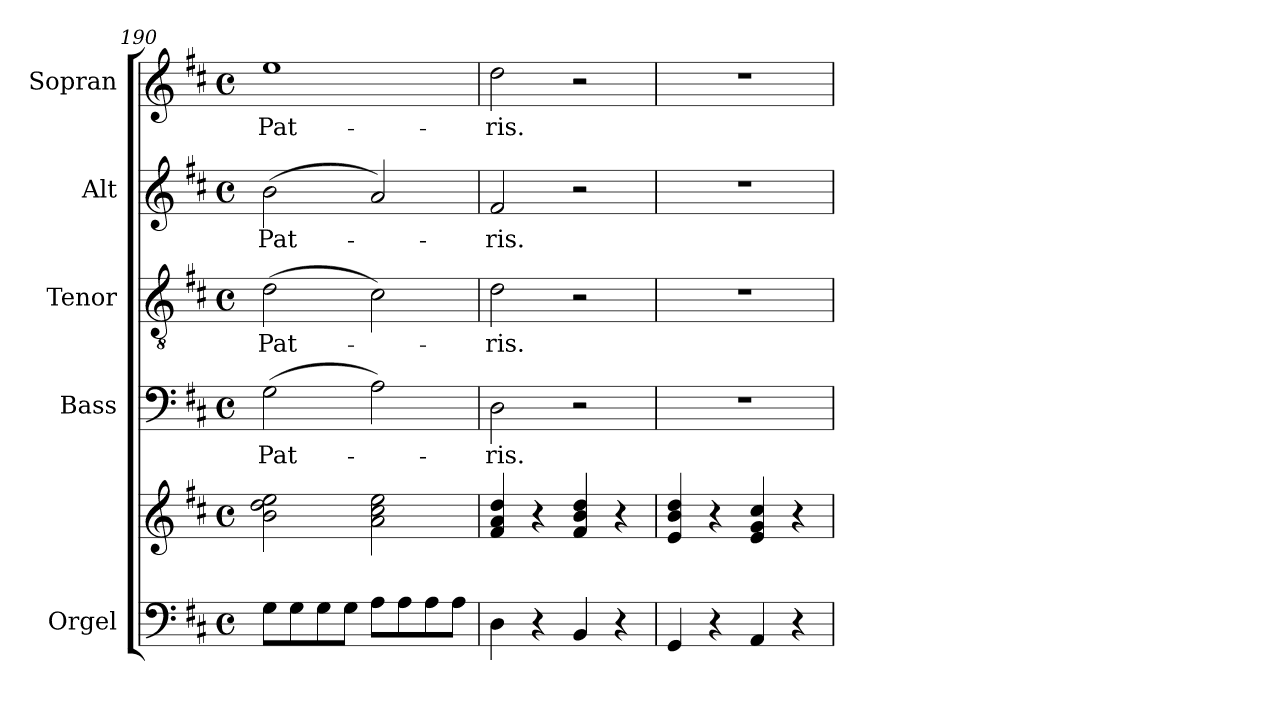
**kern	**kern	**kern	**text	**kern	**text	**kern	**text	**kern	**text
*part5	*part5	*part4	*part4	*part3	*part3	*part2	*part2	*part1	*part1
*staff6	*staff5	*staff4	*staff4	*staff3	*staff3	*staff2	*staff2	*staff1	*staff1
*I"Orgel	*	*I"Bass	*	*I"Tenor	*	*I"Alt	*	*I"Sopran	*
*I'Org.	*	*I'B.	*	*I'T.	*	*I'A.	*	*I'S.	*
*clefF4	*clefG2	*clefF4	*	*clefGv2	*	*clefG2	*	*clefG2	*
*k[f#c#]	*k[f#c#]	*k[f#c#]	*	*k[f#c#]	*	*k[f#c#]	*	*k[f#c#]	*
*D:	*D:	*D:	*	*D:	*	*D:	*	*D:	*
*M4/4	*M4/4	*M4/4	*	*M4/4	*	*M4/4	*	*M4/4	*
*met(c)	*met(c)	*met(c)	*	*met(c)	*	*met(c)	*	*met(c)	*
=190	=190	=190	=190	=190	=190	=190	=190	=190	=190
!	!	!	!LO:LY:b	!	!LO:LY:b	!	!LO:LY:b	!	!LO:LY:b
8G\L	2b\ 2dd\ 2ee\	(>2G\	Pat-	(>2d\	Pat-	(>2b\	Pat-	1ee	Pat-
8G\	.	.	.	.	.	.	.	.	.
8G\	.	.	.	.	.	.	.	.	.
8G\J	.	.	.	.	.	.	.	.	.
8A\L	2a\ 2cc#\ 2ee\	2A\)	.	2c#\)	.	2a/)	.	.	.
8A\	.	.	.	.	.	.	.	.	.
8A\	.	.	.	.	.	.	.	.	.
8A\J	.	.	.	.	.	.	.	.	.
=191	=191	=191	=191	=191	=191	=191	=191	=191	=191
!	!	!	!LO:LY:b	!	!LO:LY:b	!	!LO:LY:b	!	!LO:LY:b
4D\	4f#/ 4a/ 4dd/	2D\	-ris.	2d\	-ris.	2f#/	-ris.	2dd\	-ris.
4r	4r	.	.	.	.	.	.	.	.
4BB/	4f#/ 4b/ 4dd/	2r	.	2r	.	2r	.	2r	.
4r	4r	.	.	.	.	.	.	.	.
=192	=192	=192	=192	=192	=192	=192	=192	=192	=192
4GG/	4e/ 4b/ 4dd/	1r	.	1r	.	1r	.	1r	.
4r	4r	.	.	.	.	.	.	.	.
4AA/	4e/ 4g/ 4cc#/	.	.	.	.	.	.	.	.
4r	4r	.	.	.	.	.	.	.	.
=	=	=	=	=	=	=	=	=	=
*-	*-	*-	*-	*-	*-	*-	*-	*-	*-
